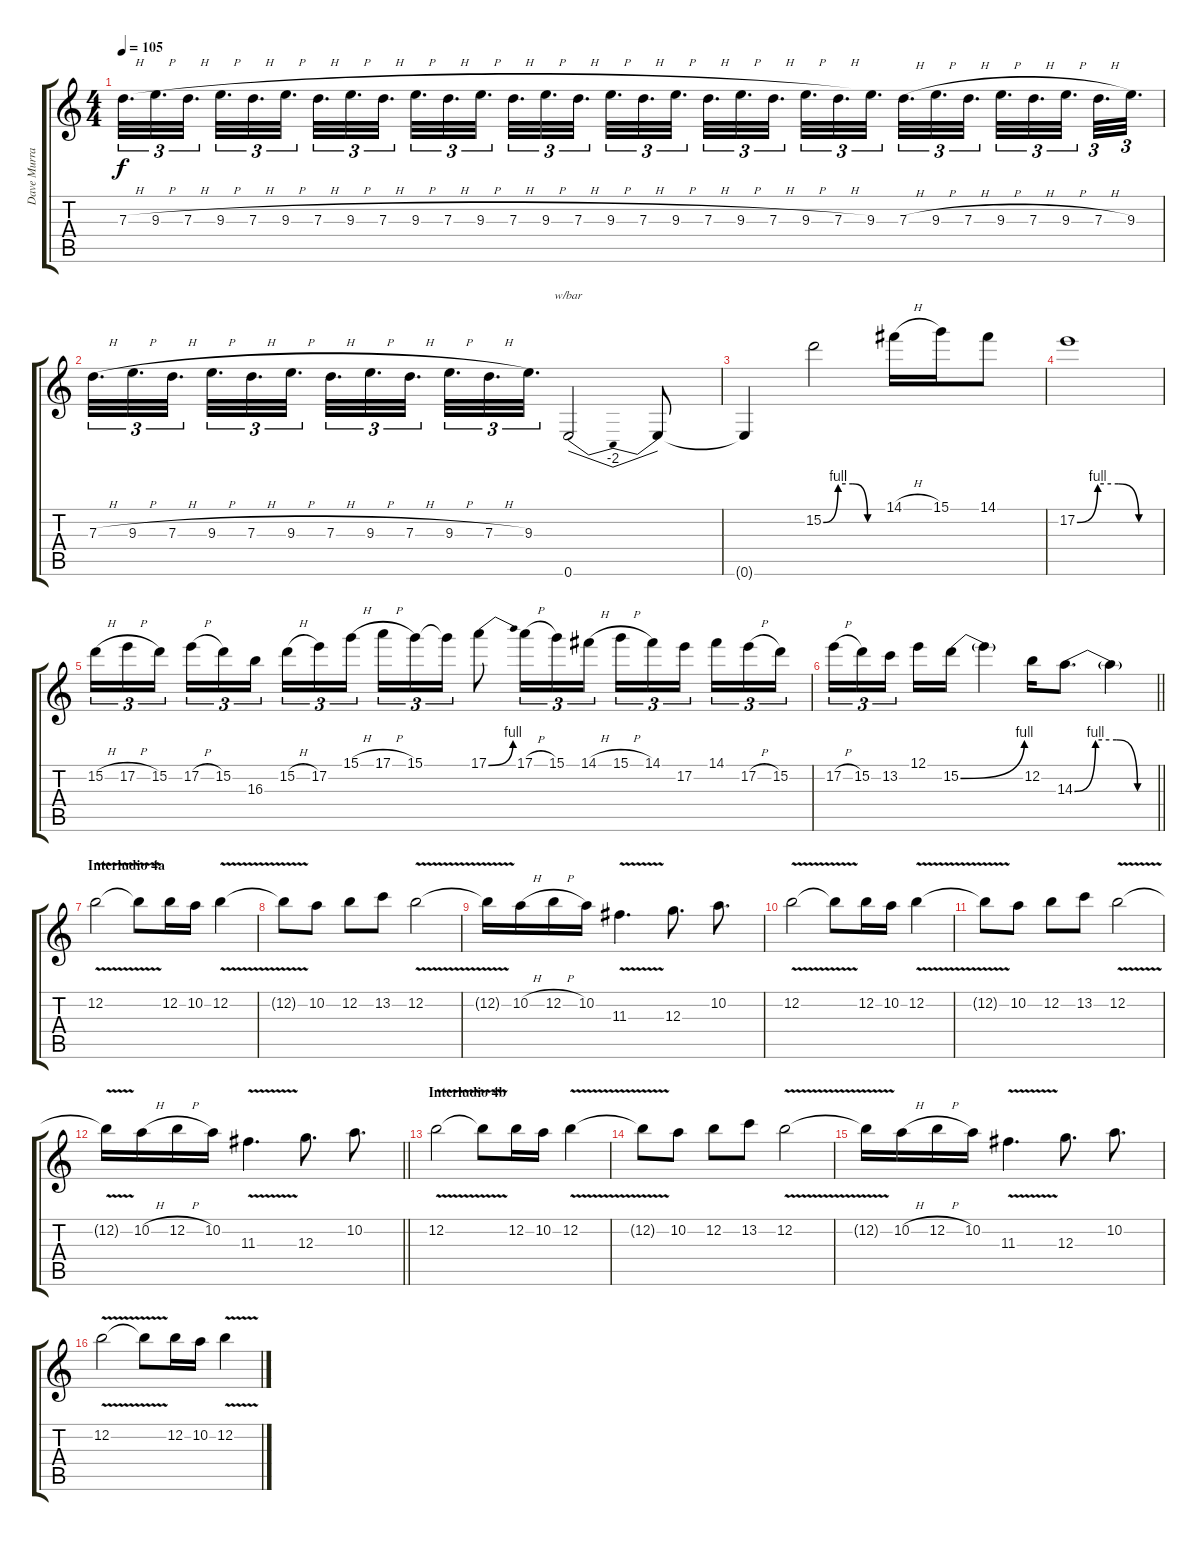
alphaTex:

\track ("Dave Murray" "Dave Murra") {instrument distortionguitar}
\staff {score tabs}
\tuning (E4 B3 G3 D3 A2 E2) {hide}
\ts (4 4)
\tempo 105
\clef g2
\ks c
7.3{h}.32{d tu (3 2) dy f} 9.3{h}.32{d tu (3 2)} 7.3{h}.32{d tu (3 2)} 9.3{h}.32{d tu (3 2)} 7.3{h}.32{d tu (3 2)} 9.3{h}.32{d tu (3 2)} 7.3{h}.32{d tu (3 2)} 9.3{h}.32{d tu (3 2)} 7.3{h}.32{d tu (3 2)} 9.3{h}.32{d tu (3 2)} 7.3{h}.32{d tu (3 2)} 9.3{h}.32{d tu (3 2)} 7.3{h}.32{d tu (3 2)} 9.3{h}.32{d tu (3 2)} 7.3{h}.32{d tu (3 2)} 9.3{h}.32{d tu (3 2)} 7.3{h}.32{d tu (3 2)} 9.3{h}.32{d tu (3 2)} 7.3{h}.32{d tu (3 2)} 9.3{h}.32{d tu (3 2)} 7.3{h}.32{d tu (3 2)} 9.3{h}.32{d tu (3 2)} 7.3{h}.32{d tu (3 2)} 9.3.32{d tu (3 2)} 7.3{h}.32{d tu (3 2)} 9.3{h}.32{d tu (3 2)} 7.3{h}.32{d tu (3 2)} 9.3{h}.32{d tu (3 2)} 7.3{h}.32{d tu (3 2)} 9.3{h}.32{d tu (3 2)} 7.3{h}.32{d tu (3 2)} 9.3.32{d tu (3 2)} |
7.3{h}.32{d tu (3 2)} 9.3{h}.32{d tu (3 2)} 7.3{h}.32{d tu (3 2)} 9.3{h}.32{d tu (3 2)} 7.3{h}.32{d tu (3 2)} 9.3{h}.32{d tu (3 2)} 7.3{h}.32{d tu (3 2)} 9.3{h}.32{d tu (3 2)} 7.3{h}.32{d tu (3 2)} 9.3{h}.32{d tu (3 2)} 7.3{h}.32{d tu (3 2)} 9.3.32{d tu (3 2)} 0.6.2{tbe (dip default 0 0 30 -8 60 0)} 0.6{t}.8 |
0.6{t}.4 15.2{be (custom 0 0 15 4 30 4 45 0 60 0)}.2 14.1{h}.16 15.1.16 14.1.8 |
17.2{be (custom 0 0 15 4 30 4 45 0 60 0)}.1 |
15.2{h}.16{tu (3 2)} 17.2{h}.16{tu (3 2)} 15.2.16{tu (3 2) beam splitsecondary} 17.2{h}.16{tu (3 2)} 15.2.16{tu (3 2)} 16.3.16{tu (3 2)} 15.2{h}.16{tu (3 2)} 17.2.16{tu (3 2)} 15.1{h}.16{tu (3 2) beam splitsecondary} 17.1{h}.16{tu (3 2)} 15.1.16{tu (3 2)} 15.1{t}.16{tu (3 2)} 17.1{be (bend 0 0 60 4)}.8 17.1{h}.16{tu (3 2)} 15.1.16{tu (3 2)} 14.1{h}.16{tu (3 2)} 15.1{h}.16{tu (3 2)} 14.1.16{tu (3 2)} 17.2.16{tu (3 2) beam splitsecondary} 14.1.16{tu (3 2)} 17.2{h}.16{tu (3 2)} 15.2.16{tu (3 2)} |
\barLineRight lightlight
17.2{h}.16{tu (3 2)} 15.2.16{tu (3 2)} 13.2.16{tu (3 2) beam splitsecondary} 12.1.16 15.2{be (bend 0 0 60 4)}.16 15.2{t}.4 12.2.16 14.3{be (custom 0 0 15 4 30 4 45 0 60 0)}.8{d} 14.3{t}.4 |
\section ("" "Interludio 4a")
12.2{v}.2{volume 11} 12.2{t}.8 12.2.16 10.2.16 12.2{v}.4 |
12.2{t}.8 10.2.8 12.2.8 13.2.8 12.2{v}.2 |
12.2{t}.16 10.2{h}.16 12.2{h}.16 10.2.16 11.3{v}.4{d} 12.3.8{d} 10.2.8{d} |
12.2{v}.2 12.2{t}.8 12.2.16 10.2.16 12.2{v}.4 |
12.2{t}.8 10.2.8 12.2.8 13.2.8 12.2{v}.2 |
\barLineRight lightlight
12.2{t}.16 10.2{h}.16 12.2{h}.16 10.2.16 11.3{v}.4{d} 12.3.8{d} 10.2.8{d} |
\section ("" "Interludio 4b")
12.2{v}.2 12.2{t}.8 12.2.16 10.2.16 12.2{v}.4 |
12.2{t}.8 10.2.8 12.2.8 13.2.8 12.2{v}.2 |
12.2{t}.16 10.2{h}.16 12.2{h}.16 10.2.16 11.3{v}.4{d} 12.3.8{d} 10.2.8{d} |
12.2{v}.2 12.2{t}.8 12.2.16 10.2.16 12.2{v}.4
